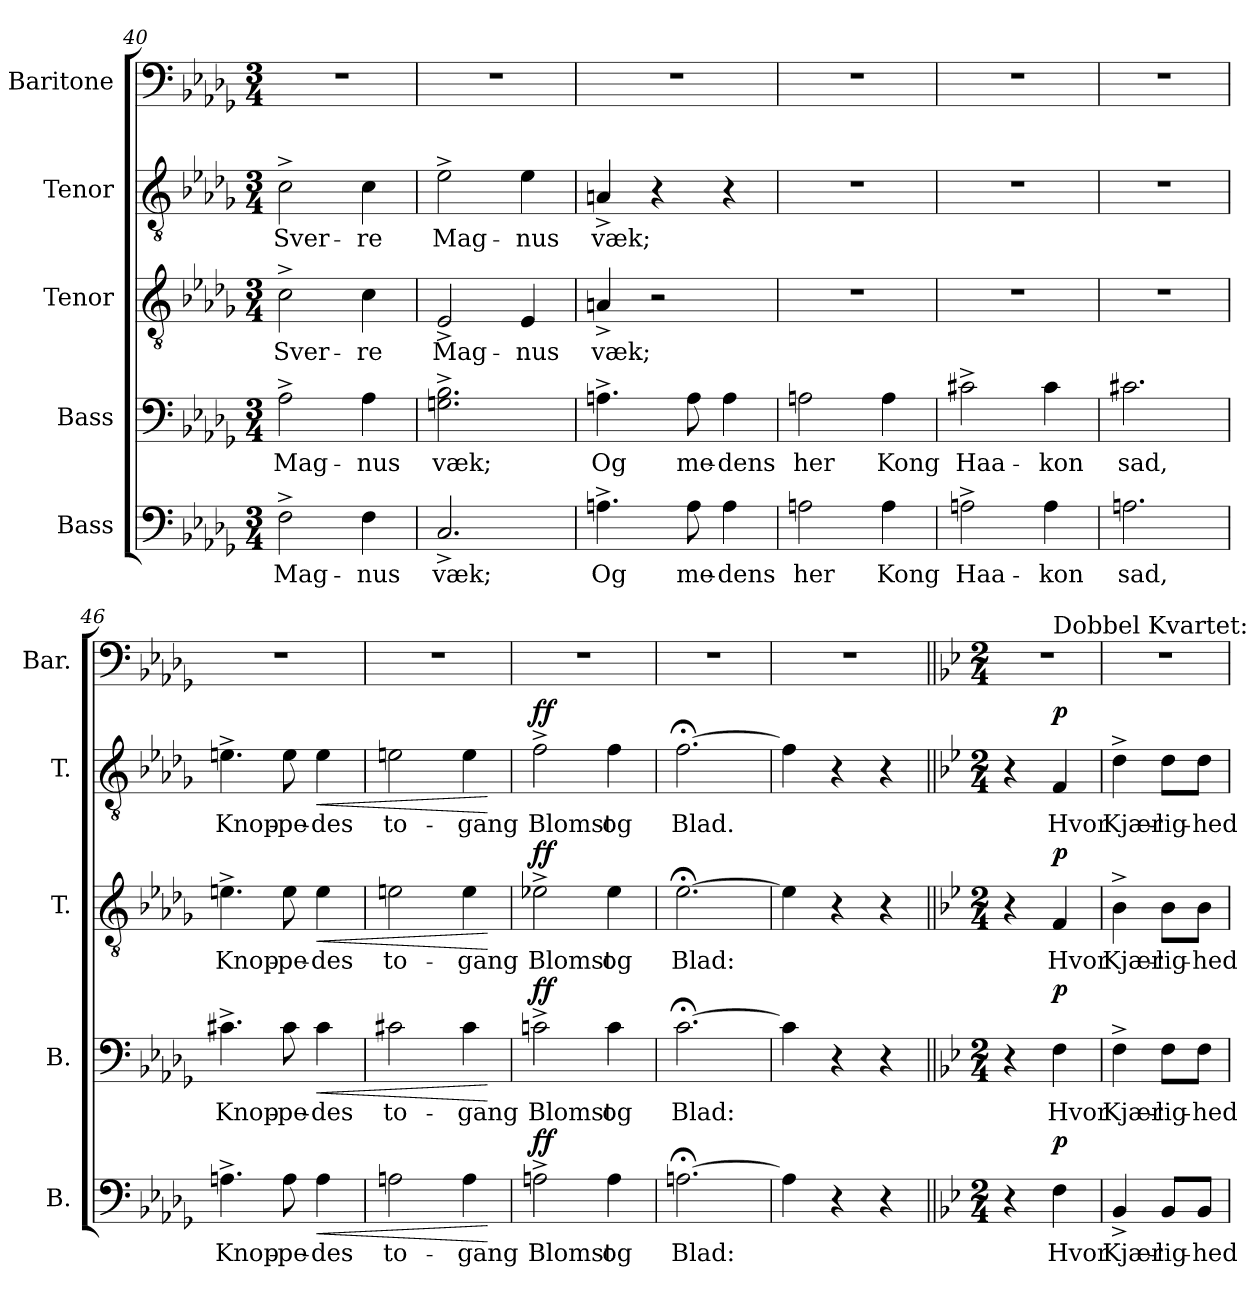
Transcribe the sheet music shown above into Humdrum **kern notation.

**kern	**text	**dynam	**kern	**text	**dynam	**kern	**text	**dynam	**kern	**text	**dynam	**kern
*part5	*part5	*part5	*part4	*part4	*part4	*part3	*part3	*part3	*part2	*part2	*part2	*part1
*staff5	*staff5	*staff5	*staff4	*staff4	*staff4	*staff3	*staff3	*staff3	*staff2	*staff2	*staff2	*staff1
*I"Bass	*	*	*I"Bass	*	*	*I"Tenor	*	*	*I"Tenor	*	*	*I"Baritone
*I'B.	*	*	*I'B.	*	*	*I'T.	*	*	*I'T.	*	*	*I'Bar.
*clefF4	*	*	*clefF4	*	*	*clefGv2	*	*	*clefGv2	*	*	*clefF4
*k[b-e-a-d-g-]	*	*	*k[b-e-a-d-g-]	*	*	*k[b-e-a-d-g-]	*	*	*k[b-e-a-d-g-]	*	*	*k[b-e-a-d-g-]
*M3/4	*	*	*M3/4	*	*	*M3/4	*	*	*M3/4	*	*	*M3/4
=40	=40	=40	=40	=40	=40	=40	=40	=40	=40	=40	=40	=40
!	!LO:LY:b	!	!	!LO:LY:b	!	!	!LO:LY:b	!	!	!LO:LY:b	!	!
2F^\	Mag-	.	2A-^\	Mag-	.	2c^\	Sver-	.	2c^\	Sver-	.	2.r
!	!LO:LY:b	!	!	!LO:LY:b	!	!	!LO:LY:b	!	!	!LO:LY:b	!	!
4F\	-nus	.	4A-\	-nus	.	4c\	-re	.	4c\	-re	.	.
!!LO:PB:g=z
=41	=41	=41	=41	=41	=41	=41	=41	=41	=41	=41	=41	=41
!	!LO:LY:b	!	!	!LO:LY:b	!	!	!LO:LY:b	!	!	!LO:LY:b	!	!
2.C^/	væk;	.	2.Gn\^ 2.B-\^	væk;	.	2E-^/	Mag-	.	2e-^\	Mag-	.	2.r
!	!	!	!	!	!	!	!LO:LY:b	!	!	!LO:LY:b	!	!
.	.	.	.	.	.	4E-/	-nus	.	4e-\	-nus	.	.
=42	=42	=42	=42	=42	=42	=42	=42	=42	=42	=42	=42	=42
!	!LO:LY:b	!	!	!LO:LY:b	!	!	!LO:LY:b	!	!	!LO:LY:b	!	!
4.An^\	Og	.	4.An^\	Og	.	4An^/	væk;	.	4An^/	væk;	.	2.r
.	.	.	.	.	.	2r	.	.	4r	.	.	.
!	!LO:LY:b	!	!	!LO:LY:b	!	!	!	!	!	!	!	!
8A\	me-	.	8A\	me-	.	.	.	.	.	.	.	.
!	!LO:LY:b	!	!	!LO:LY:b	!	!	!	!	!	!	!	!
4A\	-dens	.	4A\	-dens	.	.	.	.	4r	.	.	.
=43	=43	=43	=43	=43	=43	=43	=43	=43	=43	=43	=43	=43
!	!LO:LY:b	!	!	!LO:LY:b	!	!	!	!	!	!	!	!
2An\	her	.	2An\	her	.	2.r	.	.	2.r	.	.	2.r
!	!LO:LY:b	!	!	!LO:LY:b	!	!	!	!	!	!	!	!
4A\	Kong	.	4A\	Kong	.	.	.	.	.	.	.	.
=44	=44	=44	=44	=44	=44	=44	=44	=44	=44	=44	=44	=44
!	!LO:LY:b	!	!	!LO:LY:b	!	!	!	!	!	!	!	!
2An^\	Haa-	.	2c#X^\	Haa-	.	2.r	.	.	2.r	.	.	2.r
!	!LO:LY:b	!	!	!LO:LY:b	!	!	!	!	!	!	!	!
4A\	-kon	.	4c#\	-kon	.	.	.	.	.	.	.	.
=45	=45	=45	=45	=45	=45	=45	=45	=45	=45	=45	=45	=45
!	!LO:LY:b	!	!	!LO:LY:b	!	!	!	!	!	!	!	!
2.An\	sad,	.	2.c#X\	sad,	.	2.r	.	.	2.r	.	.	2.r
=46	=46	=46	=46	=46	=46	=46	=46	=46	=46	=46	=46	=46
!	!LO:LY:b	!	!	!LO:LY:b	!	!	!LO:LY:b	!	!	!LO:LY:b	!	!
4.An^\	Knop-	.	4.c#X^\	Knop-	.	4.en^\	Knop-	.	4.en^\	Knop-	.	2.r
!	!LO:LY:b	!	!	!LO:LY:b	!	!	!LO:LY:b	!	!	!LO:LY:b	!	!
8A\	-pe-	.	8c#\	-pe-	.	8e\	-pe-	.	8e\	-pe-	.	.
!	!LO:LY:b	!LO:HP:b	!	!LO:LY:b	!LO:HP:b	!	!LO:LY:b	!LO:HP:b	!	!LO:LY:b	!LO:HP:b	!
4A\	-des	<	4c#\	-des	<	4e\	-des	<	4e\	-des	<	.
=47	=47	=47	=47	=47	=47	=47	=47	=47	=47	=47	=47	=47
!	!LO:LY:b	!	!	!LO:LY:b	!	!	!LO:LY:b	!	!	!LO:LY:b	!	!
2An\	to-	.	2c#X\	to-	.	2en\	to-	.	2en\	to-	.	2.r
!	!LO:LY:b	!	!	!LO:LY:b	!	!	!LO:LY:b	!	!	!LO:LY:b	!	!
4A\	-gang	.	4c#\	-gang	.	4e\	-gang	.	4e\	-gang	.	.
.	.	[	.	.	[	.	.	[	.	.	[	.
=48	=48	=48	=48	=48	=48	=48	=48	=48	=48	=48	=48	=48
!	!LO:LY:b	!LO:DY:a	!	!LO:LY:b	!LO:DY:a	!	!LO:LY:b	!LO:DY:a	!	!LO:LY:b	!LO:DY:a	!
2An^\	Blomst	ff	2cn^\	Blomst	ff	2e-X^\	Blomst	ff	2f^\	Blomst	ff	2.r
!	!LO:LY:b	!	!	!LO:LY:b	!	!	!LO:LY:b	!	!	!LO:LY:b	!	!
4A\	og	.	4c\	og	.	4e-\	og	.	4f\	og	.	.
!!LO:LB:g=z
=49	=49	=49	=49	=49	=49	=49	=49	=49	=49	=49	=49	=49
!	!LO:LY:b	!	!	!LO:LY:b	!	!	!LO:LY:b	!	!	!LO:LY:b	!	!
[2.An;<\	Blad:	.	[2.c;<\	Blad:	.	[2.e-;<\	Blad:	.	[2.f;<\	Blad.	.	2.r
=50	=50	=50	=50	=50	=50	=50	=50	=50	=50	=50	=50	=50
4A\]	.	.	4c\]	.	.	4e-\]	.	.	4f\]	.	.	2.r
4r	.	.	4r	.	.	4r	.	.	4r	.	.	.
4r	.	.	4r	.	.	4r	.	.	4r	.	.	.
!!LO:LB:g=z
=51||	=51||	=51||	=51||	=51||	=51||	=51||	=51||	=51||	=51||	=51||	=51||	=51||
*k[b-e-]	*	*	*k[b-e-]	*	*	*k[b-e-]	*	*	*k[b-e-]	*	*	*k[b-e-]
*M2/4	*	*	*M2/4	*	*	*M2/4	*	*	*M2/4	*	*	*M2/4
*	*	*	*	*	*	*	*	*	*	*	*	*MM76
!	!	!	!	!	!	!	!	!	!	!	!	!LO:TX:a:B:t=Andantino
*	*	*	*	*	*	*	*	*	*	*	*	*^
4r	.	.	4r	.	.	4r	.	.	4r	.	.	2r	4ryy
!	!	!	!	!	!	!	!	!	!	!	!	!	!LO:TX:a:t=Dobbel Kvartet&colon;
!	!LO:LY:b	!LO:DY:a	!	!LO:LY:b	!LO:DY:a	!	!LO:LY:b	!LO:DY:a	!	!LO:LY:b	!LO:DY:a	!	!
4F\	Hvor	p	4F\	Hvor	p	4F/	Hvor	p	4F/	Hvor	p	.	4ryy
=52	=52	=52	=52	=52	=52	=52	=52	=52	=52	=52	=52	=52	=52
!	!LO:LY:b	!	!	!LO:LY:b	!	!	!LO:LY:b	!	!	!LO:LY:b	!	!	!
*	*	*	*	*	*	*	*	*	*	*	*	*v	*v
4BB-^/	Kjær-	.	4F^\	Kjær-	.	4B-^\	Kjær-	.	4d^\	Kjær-	.	2r
!	!LO:LY:b	!	!	!LO:LY:b	!	!	!LO:LY:b	!	!	!LO:LY:b	!	!
8BB-/L	-lig-	.	8F\L	-lig-	.	8B-\L	-lig-	.	8d\L	-lig-	.	.
!	!LO:LY:b	!	!	!LO:LY:b	!	!	!LO:LY:b	!	!	!LO:LY:b	!	!
8BB-/J	-hed	.	8F\J	-hed	.	8B-\J	-hed	.	8d\J	-hed	.	.
=	=	=	=	=	=	=	=	=	=	=	=	=
*-	*-	*-	*-	*-	*-	*-	*-	*-	*-	*-	*-	*-
